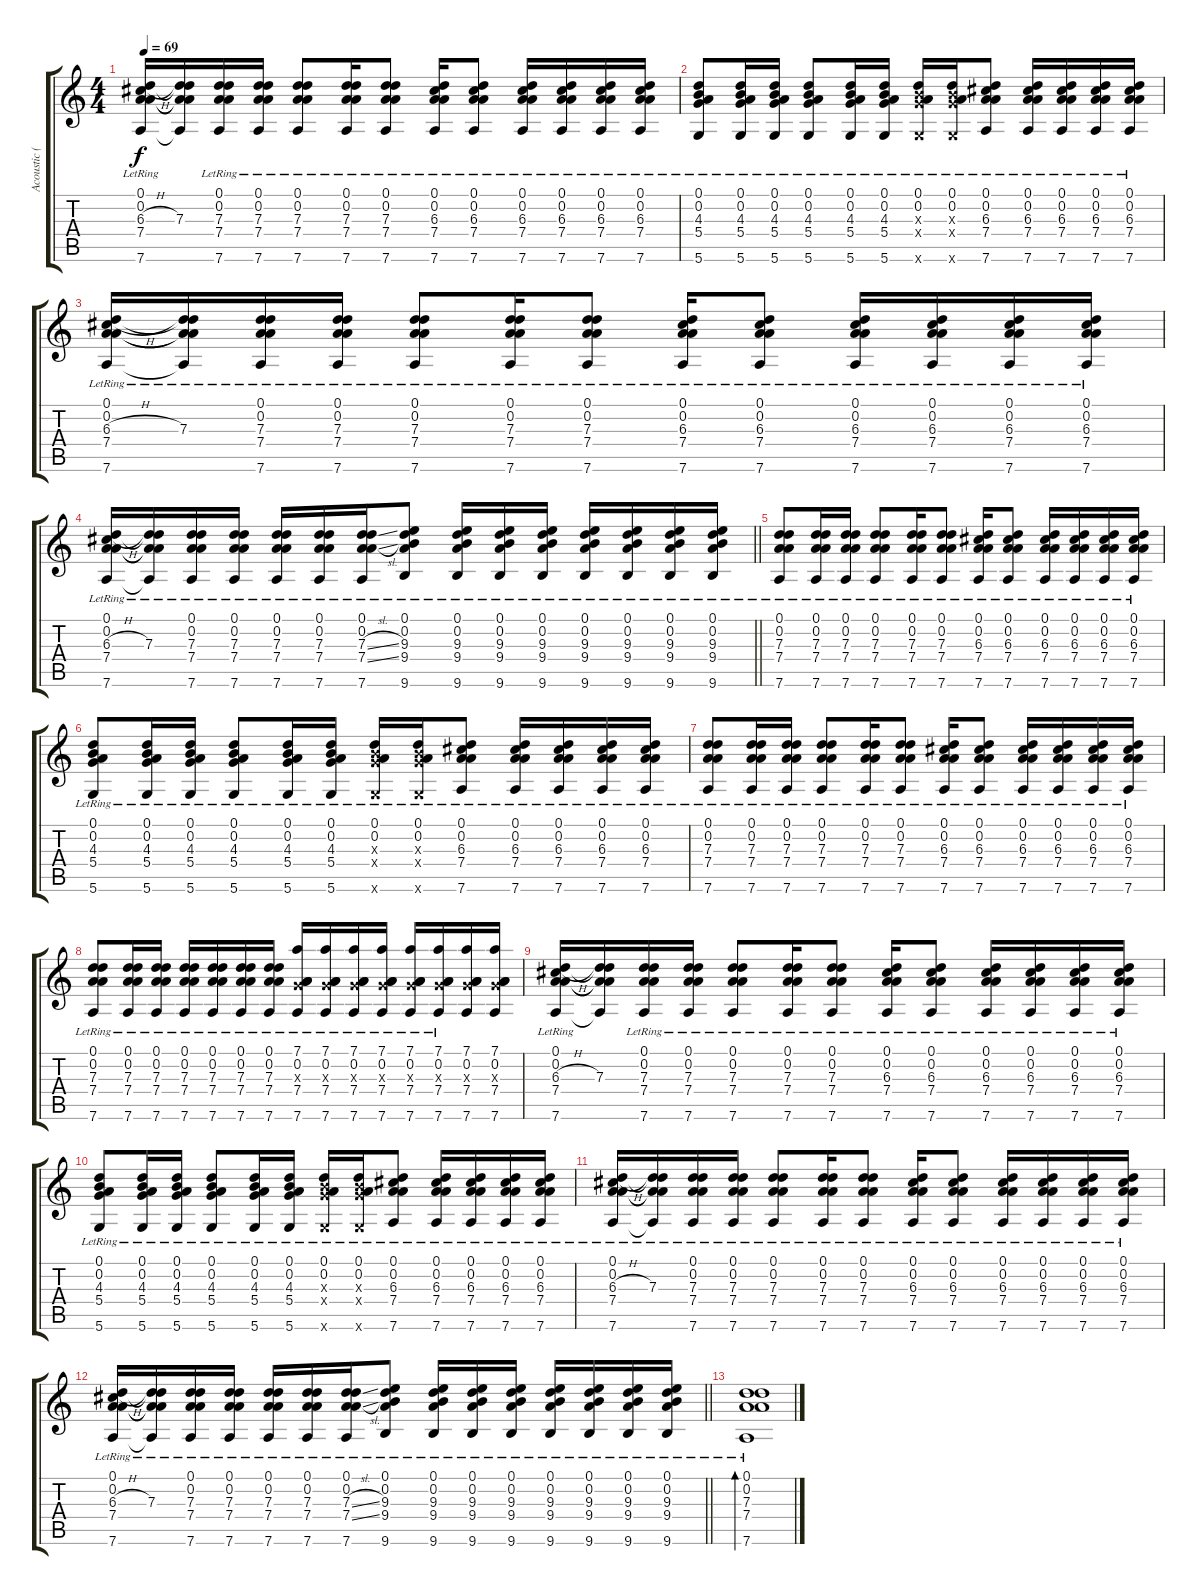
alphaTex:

\track ("Acoustic (Center)" "Acoustic (") {instrument acousticguitarsteel}
\staff {score tabs}
\tuning (D4 A3 G3 D3 A2 D2) {hide}
\ts (4 4)
\tempo 69
\clef g2
\ks c
(0.1{lr} 0.2{lr} 6.3{h lr} 7.4{lr} 7.6{lr}).16{dy f} (0.1{t} 0.2{t} 7.3 7.4{t} 7.6{t}).16 (0.1{lr} 0.2{lr} 7.3{lr} 7.4{lr} 7.6{lr}).16 (0.1{lr} 0.2{lr} 7.3{lr} 7.4{lr} 7.6{lr}).16 (0.1{lr} 0.2{lr} 7.3 7.4 7.6).8 (0.1{lr} 0.2{lr} 7.3{lr} 7.4{lr} 7.6{lr}).16 (0.1{lr} 0.2{lr} 7.3{lr} 7.4{lr} 7.6{lr}).8 (0.1{lr} 0.2{lr} 6.3{lr} 7.4{lr} 7.6{lr}).16 (0.1{lr} 0.2{lr} 6.3{lr} 7.4{lr} 7.6{lr}).8 (0.1{lr} 0.2{lr} 6.3{lr} 7.4{lr} 7.6{lr}).16 (0.1{lr} 0.2{lr} 6.3{lr} 7.4{lr} 7.6{lr}).16 (0.1{lr} 0.2{lr} 6.3{lr} 7.4{lr} 7.6{lr}).16 (0.1 0.2{lr} 6.3{lr} 7.4{lr} 7.6{lr}).16 |
(0.1{lr} 0.2{lr} 4.3{lr} 5.4{lr} 5.6{lr}).8 (0.1{lr} 0.2{lr} 4.3{lr} 5.4{lr} 5.6{lr}).16 (0.1{lr} 0.2{lr} 4.3{lr} 5.4{lr} 5.6{lr}).16 (0.1{lr} 0.2{lr} 4.3{lr} 5.4{lr} 5.6{lr}).8 (0.1{lr} 0.2{lr} 4.3{lr} 5.4{lr} 5.6{lr}).16 (0.1{lr} 0.2{lr} 4.3{lr} 5.4{lr} 5.6{lr}).16 (0.1{lr} 0.2{lr} 4.3{x} 5.4{x} 5.6{x}).16 (0.1{lr} 0.2{lr} 4.3{x} 5.4{x} 5.6{x}).16 (0.1{lr} 0.2{lr} 6.3{lr} 7.4{lr} 7.6{lr}).8 (0.1{lr} 0.2{lr} 6.3{lr} 7.4{lr} 7.6{lr}).16 (0.1{lr} 0.2{lr} 6.3{lr} 7.4{lr} 7.6{lr}).16 (0.1{lr} 0.2{lr} 6.3{lr} 7.4{lr} 7.6{lr}).16 (0.1{lr} 0.2{lr} 6.3{lr} 7.4{lr} 7.6{lr}).16 |
(0.1{lr} 0.2{lr} 6.3{h lr} 7.4{lr} 7.6{lr}).16 (0.1{t} 0.2{t} 7.3{lr} 7.4{t} 7.6{t}).16 (0.1{lr} 0.2{lr} 7.3{lr} 7.4{lr} 7.6{lr}).16 (0.1{lr} 0.2{lr} 7.3{lr} 7.4{lr} 7.6{lr}).16 (0.1{lr} 0.2{lr} 7.3 7.4 7.6).8 (0.1{lr} 0.2{lr} 7.3{lr} 7.4{lr} 7.6{lr}).16 (0.1{lr} 0.2{lr} 7.3{lr} 7.4{lr} 7.6{lr}).8 (0.1{lr} 0.2{lr} 6.3{lr} 7.4{lr} 7.6{lr}).16 (0.1{lr} 0.2{lr} 6.3{lr} 7.4{lr} 7.6{lr}).8 (0.1{lr} 0.2{lr} 6.3{lr} 7.4{lr} 7.6{lr}).16 (0.1{lr} 0.2{lr} 6.3{lr} 7.4{lr} 7.6{lr}).16 (0.1{lr} 0.2{lr} 6.3{lr} 7.4{lr} 7.6{lr}).16 (0.1 0.2{lr} 6.3{lr} 7.4{lr} 7.6{lr}).16 |
\barLineRight lightlight
(0.1{lr} 0.2{lr} 6.3{h lr} 7.4{lr} 7.6{lr}).16 (0.1{t} 0.2{t} 7.3{lr} 7.4{t} 7.6{t}).16 (0.1{lr} 0.2{lr} 7.3{lr} 7.4{lr} 7.6{lr}).16 (0.1{lr} 0.2{lr} 7.3{lr} 7.4{lr} 7.6{lr}).16 (0.1{lr} 0.2{lr} 7.3 7.4 7.6).16 (0.1{lr} 0.2{lr} 7.3{lr} 7.4{lr} 7.6{lr}).16 (0.1{lr} 0.2{lr} 7.3{sl lr} 7.4{sl lr} 7.6{lr}).16 (0.1{lr} 0.2{lr} 9.3{lr} 9.4{lr} 9.6{lr}).8 (0.1{lr} 0.2{lr} 9.3{lr} 9.4{lr} 9.6{lr}).16 (0.1{lr} 0.2{lr} 9.3{lr} 9.4{lr} 9.6{lr}).16 (0.1{lr} 0.2{lr} 9.3{lr} 9.4{lr} 9.6{lr}).16 (0.1{lr} 0.2{lr} 9.3{lr} 9.4{lr} 9.6{lr}).16 (0.1{lr} 0.2{lr} 9.3{lr} 9.4{lr} 9.6{lr}).16 (0.1{lr} 0.2{lr} 9.3{lr} 9.4{lr} 9.6{lr}).16 (0.1{lr} 0.2{lr} 9.3{lr} 9.4{lr} 9.6{lr}).16 |
(0.1{lr} 0.2{lr} 7.3{lr} 7.4{lr} 7.6{lr}).8 (0.1{lr} 0.2{lr} 7.3{lr} 7.4{lr} 7.6{lr}).16 (0.1{lr} 0.2{lr} 7.3{lr} 7.4{lr} 7.6{lr}).16 (0.1{lr} 0.2{lr} 7.3{lr} 7.4{lr} 7.6{lr}).8 (0.1{lr} 0.2{lr} 7.3 7.4 7.6).16 (0.1{lr} 0.2{lr} 7.3{lr} 7.4{lr} 7.6{lr}).8 (0.1{lr} 0.2{lr} 6.3{lr} 7.4{lr} 7.6{lr}).16 (0.1{lr} 0.2{lr} 6.3{lr} 7.4{lr} 7.6{lr}).8 (0.1{lr} 0.2{lr} 6.3{lr} 7.4{lr} 7.6{lr}).16 (0.1{lr} 0.2{lr} 6.3{lr} 7.4{lr} 7.6{lr}).16 (0.1{lr} 0.2{lr} 6.3{lr} 7.4{lr} 7.6{lr}).16 (0.1{lr} 0.2{lr} 6.3{lr} 7.4{lr} 7.6{lr}).16 |
(0.1{lr} 0.2{lr} 4.3{lr} 5.4{lr} 5.6{lr}).8 (0.1{lr} 0.2{lr} 4.3{lr} 5.4{lr} 5.6{lr}).16 (0.1{lr} 0.2{lr} 4.3{lr} 5.4{lr} 5.6{lr}).16 (0.1{lr} 0.2{lr} 4.3{lr} 5.4{lr} 5.6{lr}).8 (0.1{lr} 0.2{lr} 4.3{lr} 5.4{lr} 5.6{lr}).16 (0.1{lr} 0.2{lr} 4.3{lr} 5.4{lr} 5.6{lr}).16 (0.1{lr} 0.2{lr} 4.3{x} 5.4{x} 5.6{x}).16 (0.1{lr} 0.2{lr} 4.3{x} 5.4{x} 5.6{x}).16 (0.1{lr} 0.2{lr} 6.3{lr} 7.4{lr} 7.6{lr}).8 (0.1{lr} 0.2{lr} 6.3{lr} 7.4{lr} 7.6{lr}).16 (0.1{lr} 0.2{lr} 6.3{lr} 7.4{lr} 7.6{lr}).16 (0.1{lr} 0.2{lr} 6.3{lr} 7.4{lr} 7.6{lr}).16 (0.1{lr} 0.2{lr} 6.3{lr} 7.4{lr} 7.6{lr}).16 |
(0.1{lr} 0.2{lr} 7.3{lr} 7.4{lr} 7.6{lr}).8 (0.1{lr} 0.2{lr} 7.3{lr} 7.4{lr} 7.6{lr}).16 (0.1{lr} 0.2{lr} 7.3{lr} 7.4{lr} 7.6{lr}).16 (0.1{lr} 0.2{lr} 7.3{lr} 7.4{lr} 7.6{lr}).8 (0.1{lr} 0.2{lr} 7.3 7.4 7.6).16 (0.1{lr} 0.2{lr} 7.3{lr} 7.4{lr} 7.6{lr}).8 (0.1{lr} 0.2{lr} 6.3{lr} 7.4{lr} 7.6{lr}).16 (0.1{lr} 0.2{lr} 6.3{lr} 7.4{lr} 7.6{lr}).8 (0.1{lr} 0.2{lr} 6.3{lr} 7.4{lr} 7.6{lr}).16 (0.1{lr} 0.2{lr} 6.3{lr} 7.4{lr} 7.6{lr}).16 (0.1{lr} 0.2{lr} 6.3{lr} 7.4{lr} 7.6{lr}).16 (0.1{lr} 0.2{lr} 6.3{lr} 7.4{lr} 7.6{lr}).16 |
(0.1{lr} 0.2{lr} 7.3{lr} 7.4{lr} 7.6{lr}).8 (0.1{lr} 0.2{lr} 7.3{lr} 7.4{lr} 7.6{lr}).16 (0.1{lr} 0.2{lr} 7.3{lr} 7.4{lr} 7.6{lr}).16 (0.1{lr} 0.2{lr} 7.3{lr} 7.4{lr} 7.6{lr}).16 (0.1{lr} 0.2{lr} 7.3{lr} 7.4{lr} 7.6{lr}).16 (0.1{lr} 0.2{lr} 7.3{lr} 7.4{lr} 7.6{lr}).16 (0.1{lr} 0.2{lr} 7.3 7.4 7.6).16 (7.1{lr} 0.2{lr} 0.3{x} 7.4 7.6).16 (7.1{lr} 0.2{lr} 0.3{x} 7.4{lr} 7.6{lr}).16 (7.1{lr} 0.2{lr} 0.3{x} 7.4{lr} 7.6{lr}).16 (7.1{lr} 0.2{lr} 0.3{x} 7.4{lr} 7.6{lr}).16 (7.1{lr} 0.2{lr} 0.3{x} 7.4{lr} 7.6{lr}).16 (7.1{lr} 0.2{lr} 0.3{x} 7.4{lr} 7.6{lr}).16 (7.1 0.2 0.3{x} 7.4 7.6).16 (7.1 0.2 0.3{x} 7.4 7.6).16 |
(0.1{lr} 0.2{lr} 6.3{h lr} 7.4{lr} 7.6{lr}).16 (0.1{t} 0.2{t} 7.3 7.4{t} 7.6{t}).16 (0.1{lr} 0.2{lr} 7.3{lr} 7.4{lr} 7.6{lr}).16 (0.1{lr} 0.2{lr} 7.3{lr} 7.4{lr} 7.6{lr}).16 (0.1{lr} 0.2{lr} 7.3 7.4 7.6).8 (0.1{lr} 0.2{lr} 7.3{lr} 7.4{lr} 7.6{lr}).16 (0.1{lr} 0.2{lr} 7.3{lr} 7.4{lr} 7.6{lr}).8 (0.1{lr} 0.2{lr} 6.3{lr} 7.4{lr} 7.6{lr}).16 (0.1{lr} 0.2{lr} 6.3{lr} 7.4{lr} 7.6{lr}).8 (0.1{lr} 0.2{lr} 6.3{lr} 7.4{lr} 7.6{lr}).16 (0.1{lr} 0.2{lr} 6.3{lr} 7.4{lr} 7.6{lr}).16 (0.1{lr} 0.2{lr} 6.3{lr} 7.4{lr} 7.6{lr}).16 (0.1 0.2{lr} 6.3{lr} 7.4{lr} 7.6{lr}).16 |
(0.1{lr} 0.2{lr} 4.3{lr} 5.4{lr} 5.6{lr}).8 (0.1{lr} 0.2{lr} 4.3{lr} 5.4{lr} 5.6{lr}).16 (0.1{lr} 0.2{lr} 4.3{lr} 5.4{lr} 5.6{lr}).16 (0.1{lr} 0.2{lr} 4.3{lr} 5.4{lr} 5.6{lr}).8 (0.1{lr} 0.2{lr} 4.3{lr} 5.4{lr} 5.6{lr}).16 (0.1{lr} 0.2{lr} 4.3{lr} 5.4{lr} 5.6{lr}).16 (0.1{lr} 0.2{lr} 4.3{x} 5.4{x} 5.6{x}).16 (0.1{lr} 0.2{lr} 4.3{x} 5.4{x} 5.6{x}).16 (0.1{lr} 0.2{lr} 6.3{lr} 7.4{lr} 7.6{lr}).8 (0.1{lr} 0.2{lr} 6.3{lr} 7.4{lr} 7.6{lr}).16 (0.1{lr} 0.2{lr} 6.3{lr} 7.4{lr} 7.6{lr}).16 (0.1{lr} 0.2{lr} 6.3{lr} 7.4{lr} 7.6{lr}).16 (0.1{lr} 0.2{lr} 6.3{lr} 7.4{lr} 7.6{lr}).16 |
(0.1{lr} 0.2{lr} 6.3{h lr} 7.4{lr} 7.6{lr}).16 (0.1{t} 0.2{t} 7.3{lr} 7.4{t} 7.6{t}).16 (0.1{lr} 0.2{lr} 7.3{lr} 7.4{lr} 7.6{lr}).16 (0.1{lr} 0.2{lr} 7.3{lr} 7.4{lr} 7.6{lr}).16 (0.1{lr} 0.2{lr} 7.3 7.4 7.6).8 (0.1{lr} 0.2{lr} 7.3{lr} 7.4{lr} 7.6{lr}).16 (0.1{lr} 0.2{lr} 7.3{lr} 7.4{lr} 7.6{lr}).8 (0.1{lr} 0.2{lr} 6.3{lr} 7.4{lr} 7.6{lr}).16 (0.1{lr} 0.2{lr} 6.3{lr} 7.4{lr} 7.6{lr}).8 (0.1{lr} 0.2{lr} 6.3{lr} 7.4{lr} 7.6{lr}).16 (0.1{lr} 0.2{lr} 6.3{lr} 7.4{lr} 7.6{lr}).16 (0.1{lr} 0.2{lr} 6.3{lr} 7.4{lr} 7.6{lr}).16 (0.1 0.2{lr} 6.3{lr} 7.4{lr} 7.6{lr}).16 |
\barLineRight lightlight
(0.1{lr} 0.2{lr} 6.3{h lr} 7.4{lr} 7.6{lr}).16 (0.1{t} 0.2{t} 7.3{lr} 7.4{t} 7.6{t}).16 (0.1{lr} 0.2{lr} 7.3{lr} 7.4{lr} 7.6{lr}).16 (0.1{lr} 0.2{lr} 7.3{lr} 7.4{lr} 7.6{lr}).16 (0.1{lr} 0.2{lr} 7.3 7.4 7.6).16 (0.1{lr} 0.2{lr} 7.3{lr} 7.4{lr} 7.6{lr}).16 (0.1{lr} 0.2{lr} 7.3{sl lr} 7.4{sl lr} 7.6{lr}).16 (0.1{lr} 0.2{lr} 9.3{lr} 9.4{lr} 9.6{lr}).8 (0.1{lr} 0.2{lr} 9.3{lr} 9.4{lr} 9.6{lr}).16 (0.1{lr} 0.2{lr} 9.3{lr} 9.4{lr} 9.6{lr}).16 (0.1{lr} 0.2{lr} 9.3{lr} 9.4{lr} 9.6{lr}).16 (0.1{lr} 0.2{lr} 9.3{lr} 9.4{lr} 9.6{lr}).16 (0.1{lr} 0.2{lr} 9.3{lr} 9.4{lr} 9.6{lr}).16 (0.1{lr} 0.2{lr} 9.3{lr} 9.4{lr} 9.6{lr}).16 (0.1{lr} 0.2{lr} 9.3{lr} 9.4{lr} 9.6{lr}).16 |
(0.1{lr} 0.2{lr} 7.3{lr} 7.4{lr} 7.6{lr}).1{bd 60}
